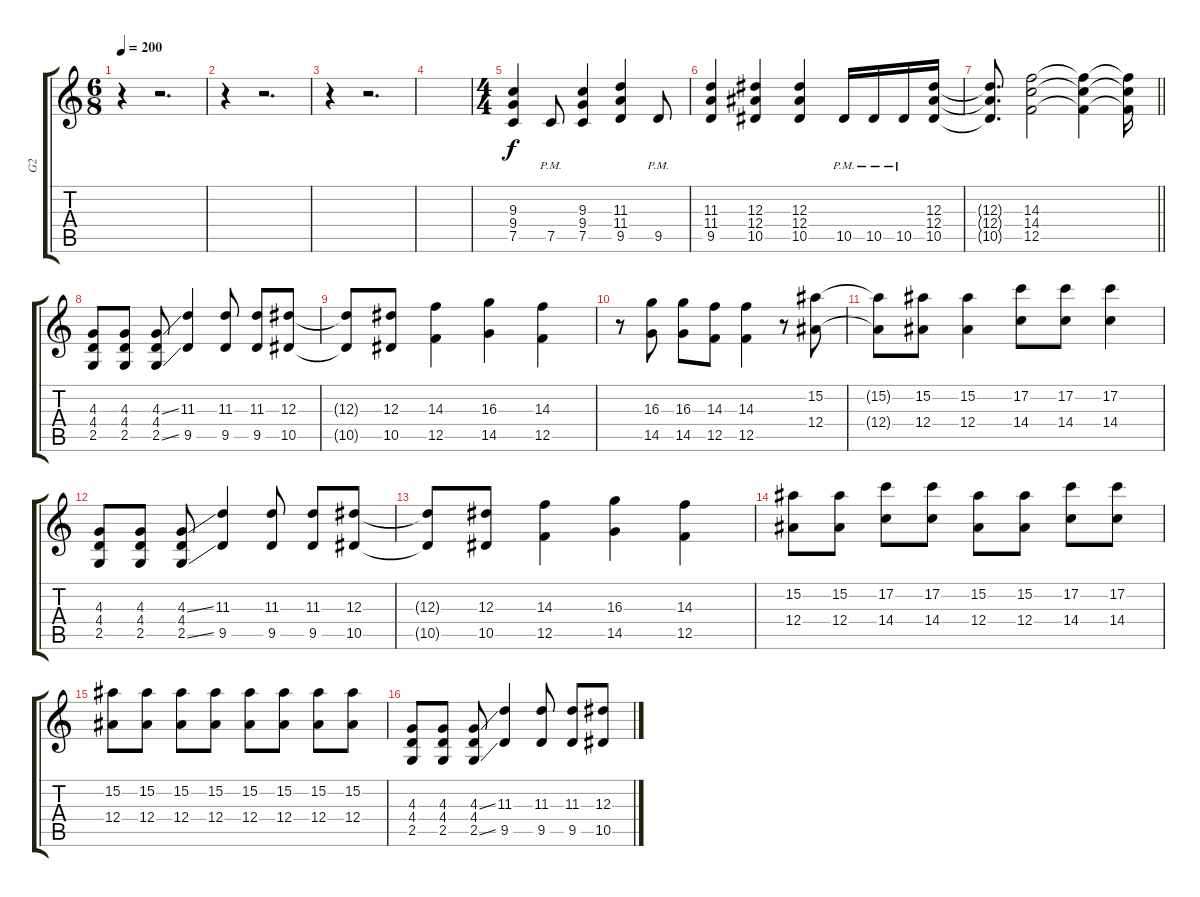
\track ("G2" "G2") {instrument overdrivenguitar}
\staff {score tabs}
\tuning (C4 G3 Eb3 Bb2 F2 C2) {hide}
\ts (6 8)
\tempo 200
\clef g2
\ks c
r.4{dy f} r.2{d} |
r.4 r.2{d} |
r.4 r.2{d} |
|
\ts (4 4)
(9.3 9.4 7.5).4 7.5{pm}.8 (9.3 9.4 7.5).4 (11.3 11.4 9.5).4 9.5{pm}.8 |
(11.3 11.4 9.5).4 (12.3 12.4 10.5).4 (12.3 12.4 10.5).4 10.5{pm}.16 10.5{pm}.16 10.5{pm}.16 (12.3 12.4 10.5).16 |
\barLineRight lightlight
(12.3{t} 12.4{t} 10.5{t}).8{d} (14.3 14.4 12.5).2 (14.3{t} 14.4{t} 12.5{t}).4 (14.3{t} 14.4{t} 12.5{t}).16 |
(4.3 4.4 2.5).8 (4.3 4.4 2.5).8 (4.3{ss} 4.4 2.5{ss}).8 (11.3 9.5).4 (11.3 9.5).8 (11.3 9.5).8 (12.3 10.5).8 |
(12.3{t} 10.5{t}).8 (12.3 10.5).8 (14.3 12.5).4 (16.3 14.5).4 (14.3 12.5).4 |
r.8 (16.3 14.5).8 (16.3 14.5).8 (14.3 12.5).8 (14.3 12.5).4 r.8 (15.2 12.4).8 |
(15.2{t} 12.4{t}).8 (15.2 12.4).8 (15.2 12.4).4 (17.2 14.4).8 (17.2 14.4).8 (17.2 14.4).4 |
(4.3 4.4 2.5).8 (4.3 4.4 2.5).8 (4.3{ss} 4.4 2.5{ss}).8 (11.3 9.5).4 (11.3 9.5).8 (11.3 9.5).8 (12.3 10.5).8 |
(12.3{t} 10.5{t}).8 (12.3 10.5).8 (14.3 12.5).4 (16.3 14.5).4 (14.3 12.5).4 |
(15.2 12.4).8 (15.2 12.4).8 (17.2 14.4).8 (17.2 14.4).8 (15.2 12.4).8 (15.2 12.4).8 (17.2 14.4).8 (17.2 14.4).8 |
(15.2 12.4).8 (15.2 12.4).8 (15.2 12.4).8 (15.2 12.4).8 (15.2 12.4).8 (15.2 12.4).8 (15.2 12.4).8 (15.2 12.4).8 |
(4.3 4.4 2.5).8 (4.3 4.4 2.5).8 (4.3{ss} 4.4 2.5{ss}).8 (11.3 9.5).4 (11.3 9.5).8 (11.3 9.5).8 (12.3 10.5).8
